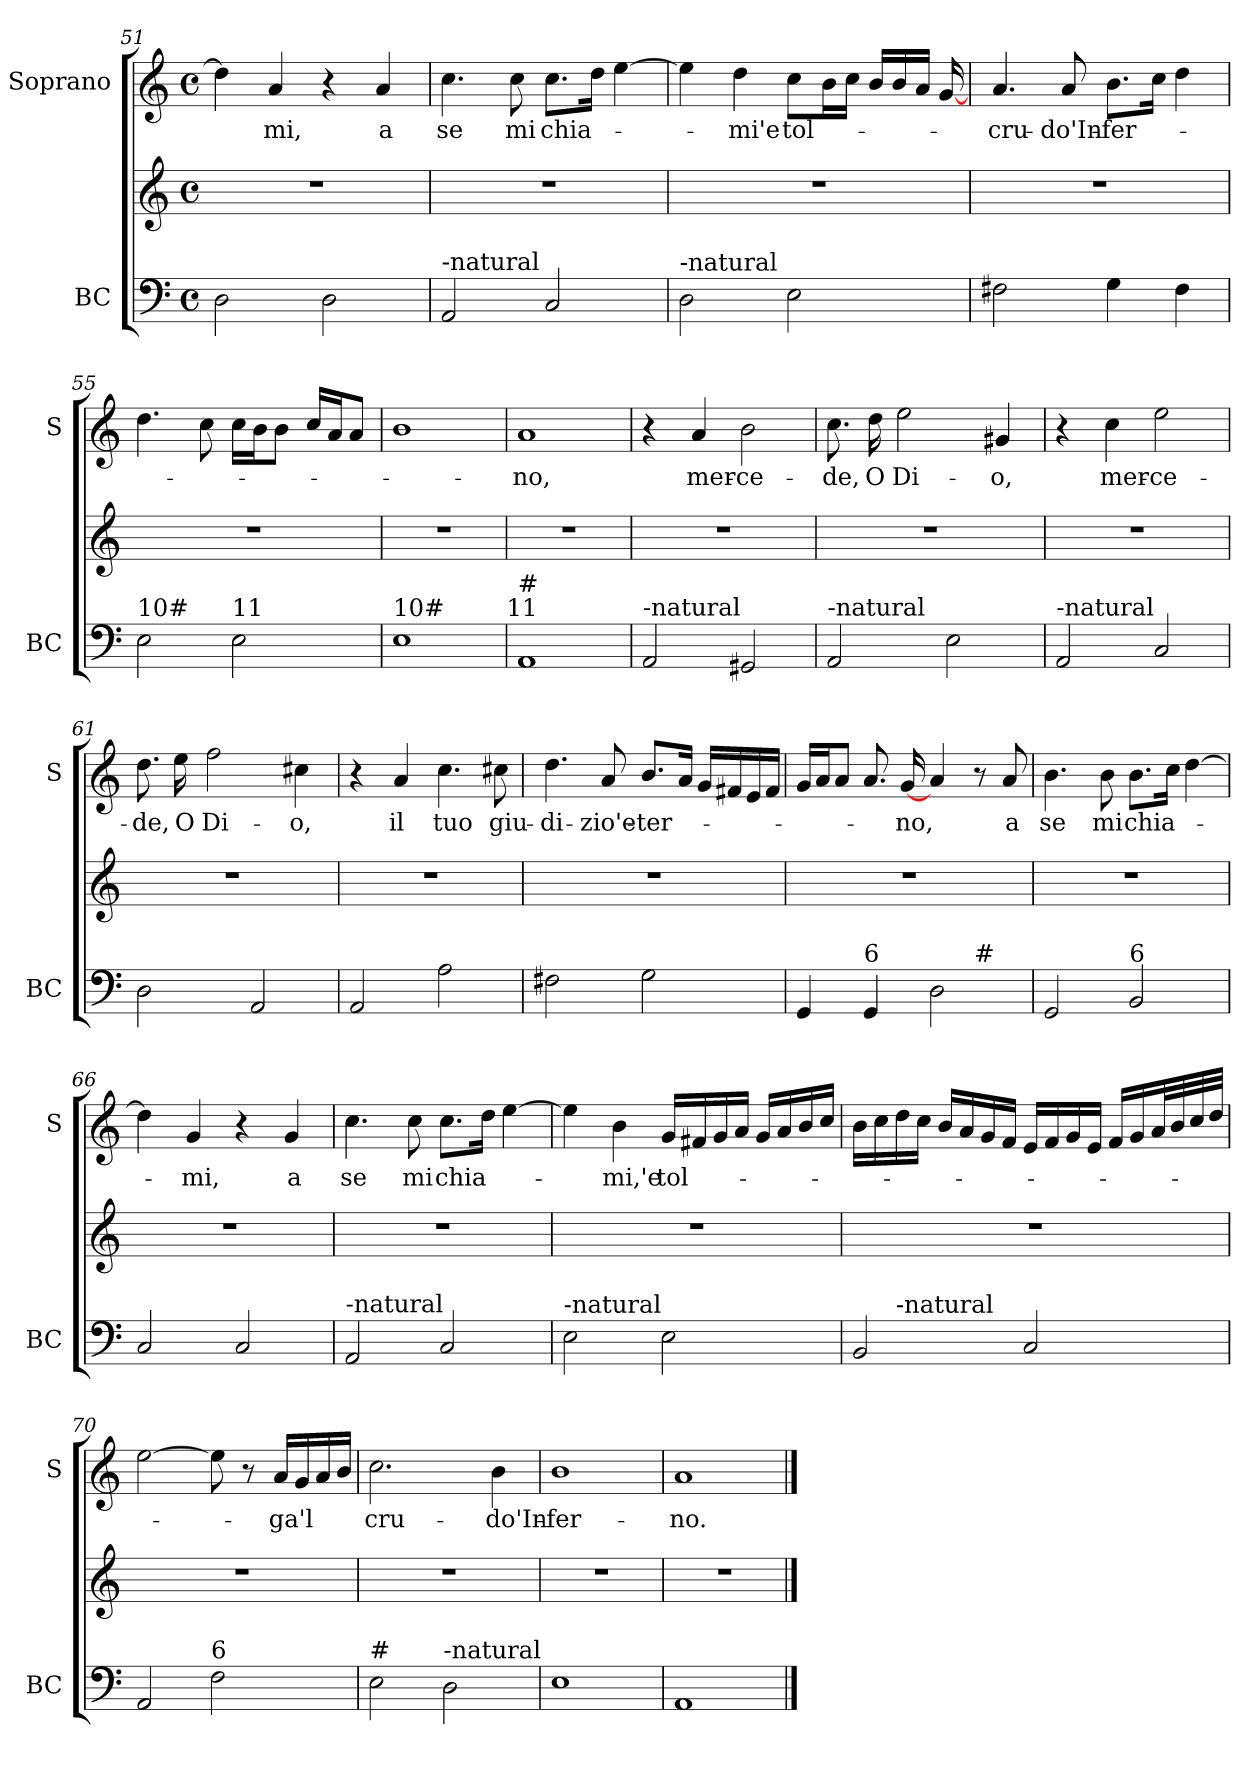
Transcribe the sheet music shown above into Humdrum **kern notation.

**kern	**kern	**kern	**text
*part2	*part2	*part1	*part1
*staff3	*staff2	*staff1	*staff1
*I"BC	*	*I"Soprano	*
*I'BC	*	*I'S	*
*clefF4	*clefG2	*clefG2	*
*k[]	*k[]	*k[]	*
*C:	*C:	*C:	*
*M4/4	*M4/4	*M4/4	*
*met(c)	*met(c)	*met(c)	*
=51	=51	=51	=51
2D\	1r	4dd\]	.
!	!	!	!LO:LY:b
.	.	4a/	-mi,
2D\	.	4r	.
!	!	!	!LO:LY:b
.	.	4a/	a
=52	=52	=52	=52
!LO:TX:a:t=-natural	!	!	!
!	!	!	!LO:LY:b
2AA/	1r	4.cc\	se
!	!	!	!LO:LY:b
.	.	8cc\	mi
!	!	!	!LO:LY:b
2C/	.	8.cc\L	chia-
.	.	16dd\Jk	.
.	.	[4ee\	.
=53	=53	=53	=53
!LO:TX:a:t=-natural	!	!	!
2D\	1r	4ee\]	.
!	!	!	!LO:LY:b
.	.	4dd\	-mi'e
!	!	!	!LO:LY:b
2E\	.	8cc\L	tol-
.	.	16b\L	.
.	.	16cc\JJ	.
.	.	16b/LL	.
.	.	16b/	.
.	.	16a/JJ	.
.	.	[16g/	.
!!LO:LB:g=z
=54	=54	=54	=54
!	!	!	!LO:LY:b
2F#X\	1r	4.a/	cru-
!	!	!	!LO:LY:b
.	.	8a/	-do'In-
!	!	!	!LO:LY:b
4G\	.	8.b\L	-fer-
.	.	16cc\Jk	.
4F#\	.	4dd\	.
=55	=55	=55	=55
!LO:TX:a:t=10#	!	!	!
2E\	1r	4.dd\	.
.	.	8cc\	.
!LO:TX:a:t=11	!	!	!
2E\	.	16cc\LL	.
.	.	16b\J	.
.	.	8b\J	.
.	.	16cc/LL	.
.	.	16a/J	.
.	.	8a/J	.
=56	=56	=56	=56
!LO:TX:a:t=10#	!	!	!
1E	1r	1b	.
!LO:TX:a:t=11	!	!	!
=57	=57	=57	=57
!LO:TX:a:t=#	!	!	!
!	!	!	!LO:LY:b
1AA	1r	1a	-no,
=58	=58	=58	=58
!LO:TX:a:t=-natural	!	!	!
2AA/	1r	4r	.
!	!	!	!LO:LY:b
.	.	4a/	mer-
!	!	!	!LO:LY:b
2GG#X/	.	2b\	-ce-
!!LO:LB:g=z
=59	=59	=59	=59
!LO:TX:a:t=-natural	!	!	!
!	!	!	!LO:LY:b
2AA/	1r	8.cc\	-de,
!	!	!	!LO:LY:b
.	.	16dd\	O
!	!	!	!LO:LY:b
.	.	2ee\	Di-
2E\	.	.	.
!	!	!	!LO:LY:b
.	.	4g#X/	-o,
=60	=60	=60	=60
!LO:TX:a:t=-natural	!	!	!
2AA/	1r	4r	.
!	!	!	!LO:LY:b
.	.	4cc\	mer-
!	!	!	!LO:LY:b
2C/	.	2ee\	-ce-
=61	=61	=61	=61
!	!	!	!LO:LY:b
2D\	1r	8.dd\	-de,
!	!	!	!LO:LY:b
.	.	16ee\	O
!	!	!	!LO:LY:b
.	.	2ff\	Di-
2AA/	.	.	.
!	!	!	!LO:LY:b
.	.	4cc#X\	-o,
=62	=62	=62	=62
2AA/	1r	4r	.
!	!	!	!LO:LY:b
.	.	4a/	il
!	!	!	!LO:LY:b
2A\	.	4.cc\	tuo
!	!	!	!LO:LY:b
.	.	8cc#X\	giu-
!!LO:LB:g=z
=63	=63	=63	=63
!	!	!	!LO:LY:b
2F#X\	1r	4.dd\	-di-
!	!	!	!LO:LY:b
.	.	8a/	-zio'e-
!	!	!	!LO:LY:b
2G\	.	8.b/L	-ter-
.	.	16a/Jk	.
.	.	16g/LL	.
.	.	16f#X/	.
.	.	16e/	.
.	.	16f#/JJ	.
=64	=64	=64	=64
*^	*	*	*
4GG/	2.ryy	1r	16g/LL	.
.	.	.	16a/J	.
.	.	.	8a/J	.
!LO:TX:a:t=6	!	!	!	!
4GG/	.	.	8.a/	.
!	!	!	!	!LO:LY:b
.	.	.	[16g/	-no,
2D\	.	.	4a/	.
!	!LO:TX:a:t=#	!	!	!
.	4ryy	.	8r	.
!	!	!	!	!LO:LY:b
.	.	.	8a/	a
=65	=65	=65	=65	=65
!	!	!	!	!LO:LY:b
*v	*v	*	*	*
2GG/	1r	4.b\	se
!	!	!	!LO:LY:b
.	.	8b\	mi
!LO:TX:a:t=6	!	!	!
!	!	!	!LO:LY:b
2BB/	.	8.b\L	chia-
.	.	16cc\Jk	.
.	.	[4dd\	.
=66	=66	=66	=66
2C/	1r	4dd\]	.
!	!	!	!LO:LY:b
.	.	4g/	-mi,
2C/	.	4r	.
!	!	!	!LO:LY:b
.	.	4g/	a
!!LO:PB:g=z
=67	=67	=67	=67
!LO:TX:a:t=-natural	!	!	!
!	!	!	!LO:LY:b
2AA/	1r	4.cc\	se
!	!	!	!LO:LY:b
.	.	8cc\	mi
!	!	!	!LO:LY:b
2C/	.	8.cc\L	chia-
.	.	16dd\Jk	.
.	.	[4ee\	.
=68	=68	=68	=68
!LO:TX:a:t=-natural	!	!	!
2E\	1r	4ee\]	.
!	!	!	!LO:LY:b
.	.	4b\	-mi,'e
!	!	!	!LO:LY:b
2E\	.	16g/LL	tol-
.	.	16f#X/	.
.	.	16g/	.
.	.	16a/JJ	.
.	.	16g/LL	.
.	.	16a/	.
.	.	16b/	.
.	.	16cc/JJ	.
=69	=69	=69	=69
*^	*	*	*
2BB/	8ryy	1r	16b\LL	.
.	.	.	16cc\	.
!	!LO:TX:a:t=-natural	!	!	!
.	2..ryy	.	16dd\	.
.	.	.	16cc\JJ	.
.	.	.	16b/LL	.
.	.	.	16a/	.
.	.	.	16g/	.
.	.	.	16f/JJ	.
2C/	.	.	16e/LL	.
.	.	.	16f/	.
.	.	.	16g/	.
.	.	.	16e/JJ	.
.	.	.	16f/LL	.
.	.	.	16g/	.
.	.	.	32a/L	.
.	.	.	32b/	.
.	.	.	32cc/	.
.	.	.	32dd/JJJ	.
!!LO:LB:g=z
=70	=70	=70	=70	=70
!LO:TX:a:t=-natural	!	!	!	!
*v	*v	*	*	*
2AA/	1r	[2ee\	.
!LO:TX:a:t=6	!	!	!
2F\	.	8ee\]	.
.	.	8r	.
!	!	!	!LO:LY:b
.	.	16a/LL	-ga'l
.	.	16g/	.
.	.	16a/	.
.	.	16b/JJ	.
=71	=71	=71	=71
!LO:TX:a:t=#	!	!	!
!	!	!	!LO:LY:b
2E\	1r	2.cc\	cru-
!LO:TX:a:t=-natural	!	!	!
2D\	.	.	.
!	!	!	!LO:LY:b
.	.	4b\	-do'In-
=72	=72	=72	=72
!	!	!	!LO:LY:b
1E	1r	1b	-fer-
=73	=73	=73	=73
!	!	!	!LO:LY:b
1AA	1r	1a	-no.
==	==	==	==
*-	*-	*-	*-
